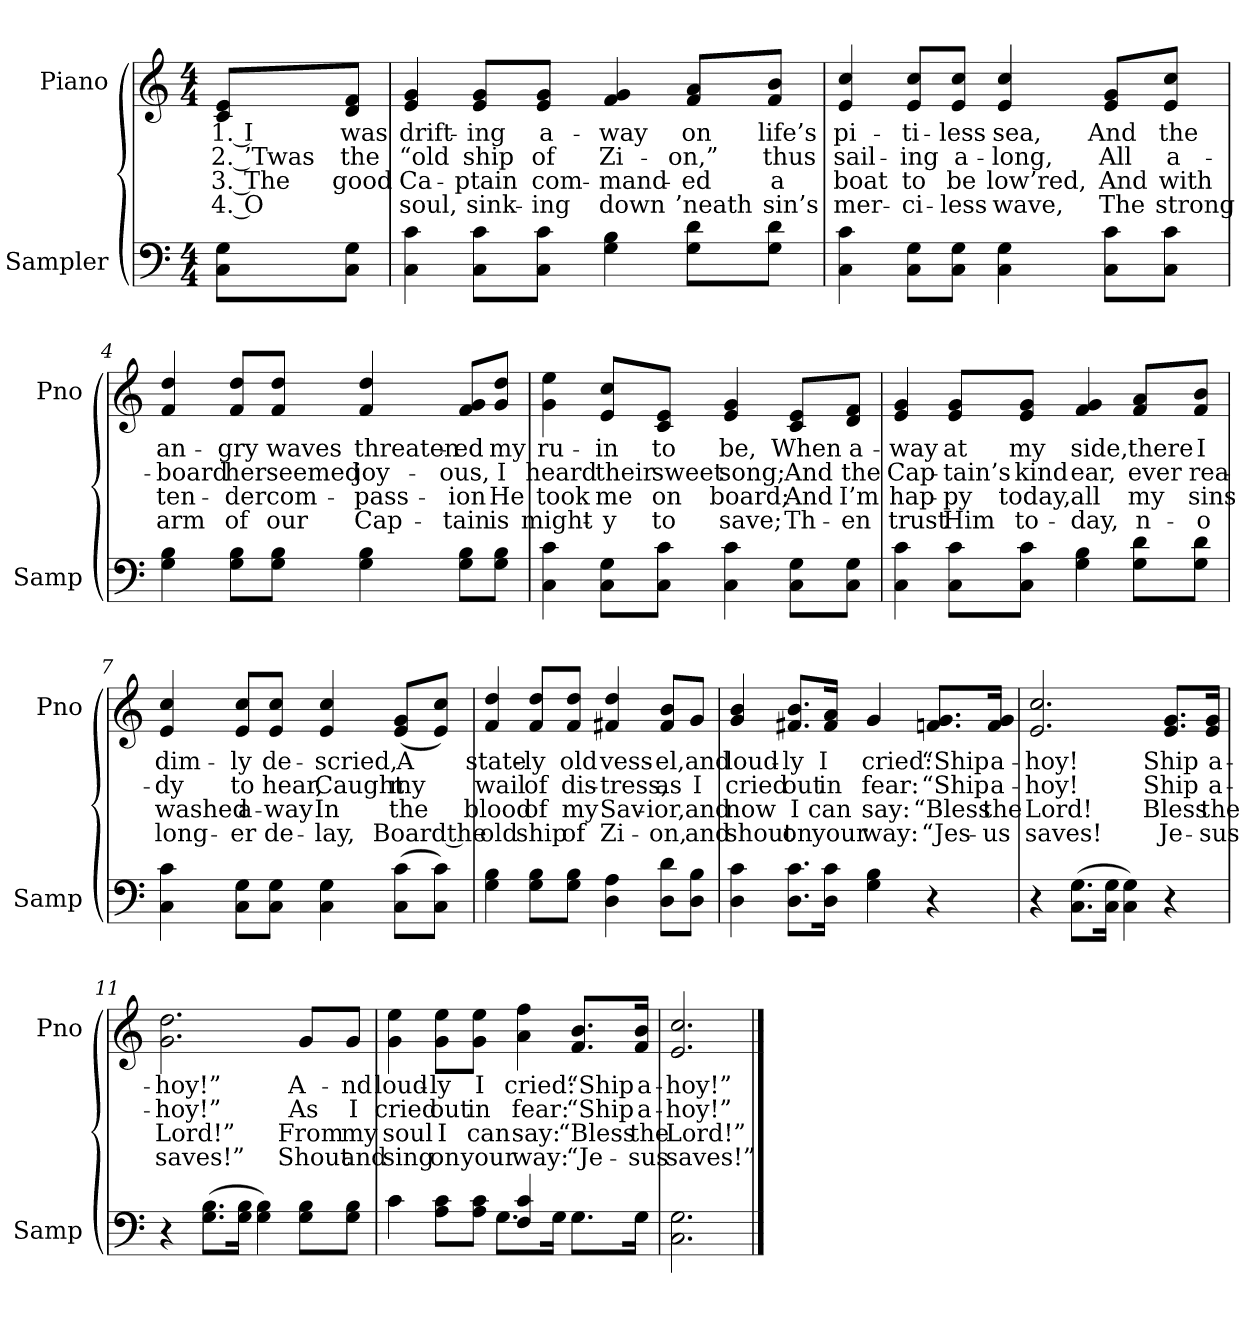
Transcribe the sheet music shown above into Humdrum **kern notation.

**kern	**kern	**text	**text	**text	**text
*part2	*part1	*part1	*part1	*part1	*part1
*staff2	*staff1	*staff1	*staff1	*staff1	*staff1
*I"Sampler	*I"Piano	*	*	*	*
*I'Samp	*I'Pno	*	*	*	*
*clefF4	*clefG2	*	*	*	*
*M4/4	*M4/4	*	*	*	*
=1	=1	=1	=1	=1	=1
8C\ 8G\L	8c/ 8e/L	1. I	2. ’Twas	3. The	4. O
8C\ 8G\J	8d/ 8f/J	was	the	good	.
=2	=2	=2	=2	=2	=2
4C 4c	4e 4g	drift-	“old	Ca-	soul,
8C\ 8c\L	8e/ 8g/L	-ing	ship	-ptain	sink-
8C\ 8c\J	8e/ 8g/J	a-	of	com-	-ing
4G 4B	4f 4g	-way	Zi-	-mand-	down
8G\ 8d\L	8f/ 8a/L	on	-on,”	-ed	’neath
8G\ 8d\J	8f/ 8b/J	life’s	thus	a	sin’s
=3	=3	=3	=3	=3	=3
4C 4c	4e 4cc	pi-	sail-	boat	mer-
8C\ 8G\L	8e/ 8cc/L	-ti-	-ing	to	-ci-
8C\ 8G\J	8e/ 8cc/J	-less	a-	be	-less
4C 4G	4e 4cc	sea,	-long,	low’red,	wave,
8C\ 8c\L	8e/ 8g/L	And	All	And	The
8C\ 8c\J	8e/ 8cc/J	the	a-	with	strong
=4	=4	=4	=4	=4	=4
4G 4B	4f 4dd	an-	-board	ten-	arm
8G\ 8B\L	8f/ 8dd/L	-gry	her	-der	of
8G\ 8B\J	8f/ 8dd/J	waves	seemed	com-	our
4G 4B	4f 4dd	threaten-	joy-	-pass-	Cap-
8G\ 8B\L	8f/ 8g/L	-ed	-ous,	-ion	-tain
8G\ 8B\J	8g/ 8dd/J	my	I	He	is
=5	=5	=5	=5	=5	=5
4C 4c	4g 4ee	ru-	heard	took	might-
8C\ 8G\L	8e/ 8cc/L	-in	their	me	-y
8C\ 8c\J	8c/ 8e/J	to	sweet	on	to
4C 4c	4e 4g	be,	song;	board;	save;
8C\ 8G\L	8c/ 8e/L	When	And	And	Th-
8C\ 8G\J	8d/ 8f/J	a-	the	I’m	-en
=6	=6	=6	=6	=6	=6
4C 4c	4e 4g	-way	Cap-	hap-	trust
8C\ 8c\L	8e/ 8g/L	at	-tain’s	-py	Him
8C\ 8c\J	8e/ 8g/J	my	kind	today,	to-
4G 4B	4f 4g	side,	ear,	all	-day,
8G\ 8d\L	8f/ 8a/L	there	ever	my	n-
8G\ 8d\J	8f/ 8b/J	I	rea-	sins	-o
=7	=7	=7	=7	=7	=7
4C 4c	4e 4cc	dim-	-dy	washed	long-
8C\ 8G\L	8e/ 8cc/L	-ly	to	a-	-er
8C\ 8G\J	8e/ 8cc/J	de-	hear,	-way	de-
4C 4G	4e 4cc	-scried,	Caught	In	-lay,
(8C\ 8c\L	(8e/ 8g/L	A	my	the	Board the
8C\ 8c\J)	8e/ 8cc/J)	.	.	.	.
=8	=8	=8	=8	=8	=8
4G 4B	4f 4dd	state-	wail	blood	old
8G\ 8B\L	8f/ 8dd/L	-ly	of	of	ship
8G\ 8B\J	8f/ 8dd/J	old	dis-	my	of
4D 4A	4f#X 4dd	vess-	-tress,	Sav-	Zi-
8D\ 8d\L	8f#/ 8b/L	-el,	as	-ior,	-on,
8D\ 8B\J	8g/J	and	I	and	and
=9	=9	=9	=9	=9	=9
4D 4c	4g 4b	loud-	cried	now	shout
8.D\ 8.c\L	8.f#X/ 8.b/L	-ly	out	I	on
16D\ 16c\Jk	16f#/ 16a/Jk	I	in	can	your
4G 4B	4g	cried:	fear:	say:	way:
4r	8.fn/ 8.g/L	“Ship	“Ship	“Bless	“Jes-
.	16f/ 16g/Jk	a-	a-	the	-us
=10	=10	=10	=10	=10	=10
4r	2.e 2.cc	-hoy!	-hoy!	Lord!	saves!
(8.C\ 8.G\L	.	.	.	.	.
16C\ 16G\Jk	.	.	.	.	.
4C 4G)	.	.	.	.	.
4r	8.e/ 8.g/L	Ship	Ship	Bless	Je-
.	16e/ 16g/Jk	a-	a-	the	-sus
=11	=11	=11	=11	=11	=11
4r	2.g 2.dd	-hoy!”	-hoy!”	Lord!”	saves!”
(8.G\ 8.B\L	.	.	.	.	.
16G\ 16B\Jk	.	.	.	.	.
4G 4B)	.	.	.	.	.
8G\ 8B\L	8g/L	A-	As	From	Shout
8G\ 8B\J	8g/J	-nd	I	my	and
=12	=12	=12	=12	=12	=12
*^	*	*	*	*	*
4c\	4c	4g 4ee	loud-	cried	soul	sing
8A\ 8c\L	4ryy	8g\ 8ee\L	-ly	out	I	on
8A\ 8c\J	.	8g\ 8ee\J	I	in	can	your
4F 4c	8.G\L	4a 4ff	cried:	fear:	say:	way:
.	16G\Jk	.	.	.	.	.
8.G\L	4ryy	8.f/ 8.b/L	“Ship	“Ship	“Bless	“Je-
16G\Jk	.	16f/ 16b/Jk	a-	a-	the	-sus
*v	*v	*	*	*	*	*
=13	=13	=13	=13	=13	=13
2.C 2.G	2.e 2.cc	-hoy!”	-hoy!”	Lord!”	saves!”
==	==	==	==	==	==
*-	*-	*-	*-	*-	*-
